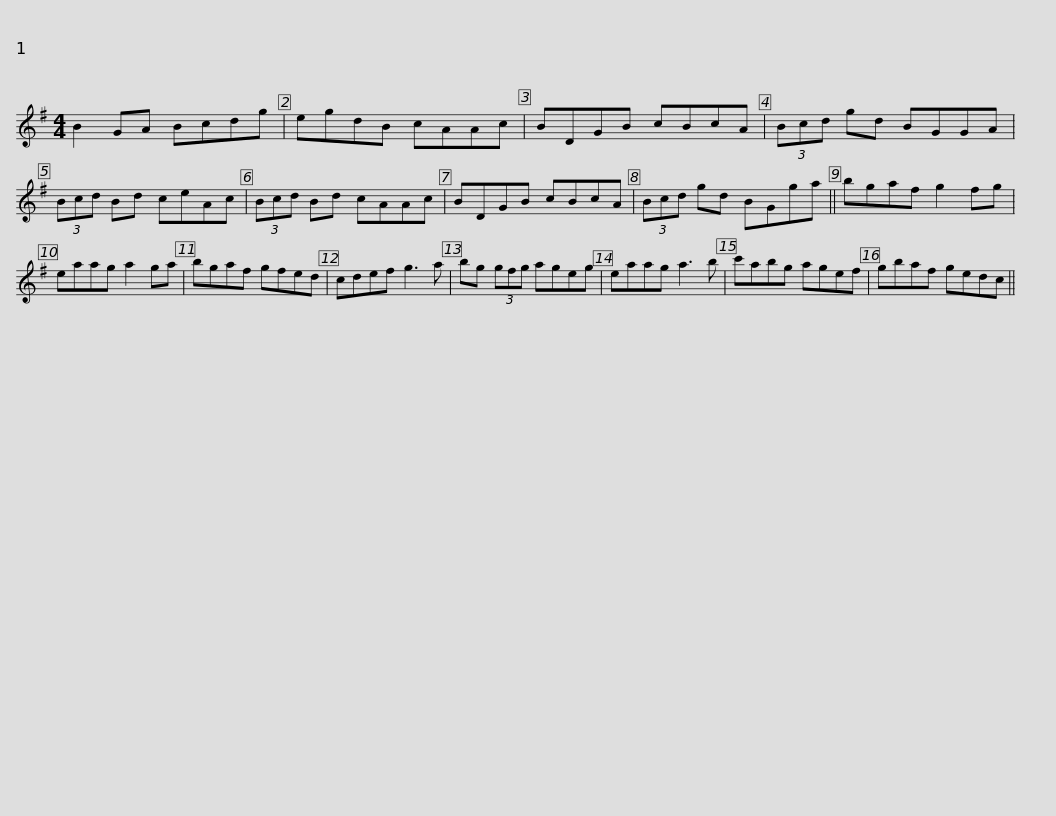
X:1
L:1/8
M:4/4
I:linebreak $
K:G
V:1 treble
V:1
 B2 GA Bcdg | egdB cAAc | BDGB cBcA | (3Bcd gd BGGA | (3Bcd Bd ceAc |$ %5
 (3Bcd Bd cAAc | BDGB cBcA | (3Bcd gd BGga || bgaf g2 fg | eaag a2 ga |$ %10
 bgaf gfed | cdef g3 a | bg (3gfg ageg | eaag a3 b | c'abg agef |$ %15
 gbaf gedc || %16
